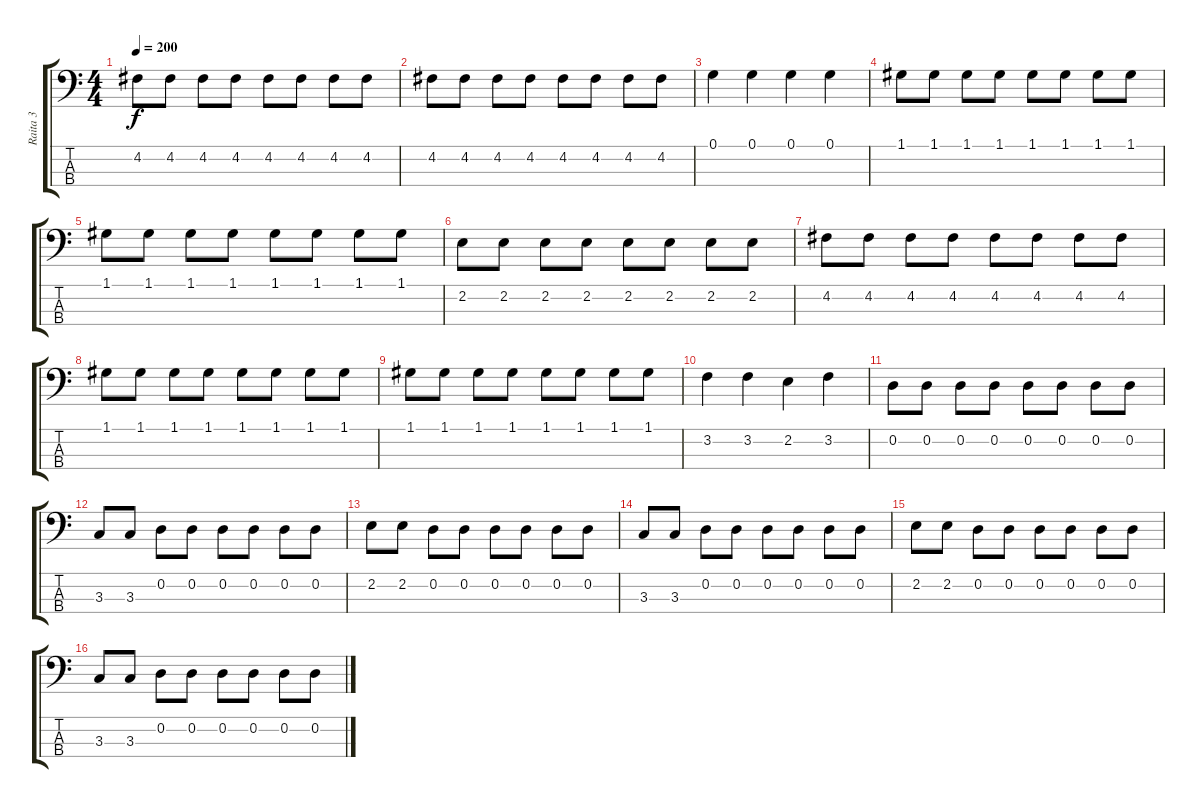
\track ("Raita 3" "Raita 3") {instrument electricbassfinger}
\staff {score tabs}
\tuning (G2 D2 A1 E1) {hide}
\ts (4 4)
\tempo 200
\clef f4
\ks c
4.2.8{dy f} 4.2.8 4.2.8 4.2.8 4.2.8 4.2.8 4.2.8 4.2.8 |
4.2.8 4.2.8 4.2.8 4.2.8 4.2.8 4.2.8 4.2.8 4.2.8 |
0.1.4 0.1.4 0.1.4 0.1.4 |
1.1.8 1.1.8 1.1.8 1.1.8 1.1.8 1.1.8 1.1.8 1.1.8 |
1.1.8 1.1.8 1.1.8 1.1.8 1.1.8 1.1.8 1.1.8 1.1.8 |
2.2.8 2.2.8 2.2.8 2.2.8 2.2.8 2.2.8 2.2.8 2.2.8 |
4.2.8 4.2.8 4.2.8 4.2.8 4.2.8 4.2.8 4.2.8 4.2.8 |
1.1.8 1.1.8 1.1.8 1.1.8 1.1.8 1.1.8 1.1.8 1.1.8 |
1.1.8 1.1.8 1.1.8 1.1.8 1.1.8 1.1.8 1.1.8 1.1.8 |
3.2.4 3.2.4 2.2.4 3.2.4 |
0.2.8 0.2.8 0.2.8 0.2.8 0.2.8 0.2.8 0.2.8 0.2.8 |
3.3.8 3.3.8 0.2.8 0.2.8 0.2.8 0.2.8 0.2.8 0.2.8 |
2.2.8 2.2.8 0.2.8 0.2.8 0.2.8 0.2.8 0.2.8 0.2.8 |
3.3.8 3.3.8 0.2.8 0.2.8 0.2.8 0.2.8 0.2.8 0.2.8 |
2.2.8 2.2.8 0.2.8 0.2.8 0.2.8 0.2.8 0.2.8 0.2.8 |
3.3.8 3.3.8 0.2.8 0.2.8 0.2.8 0.2.8 0.2.8 0.2.8
